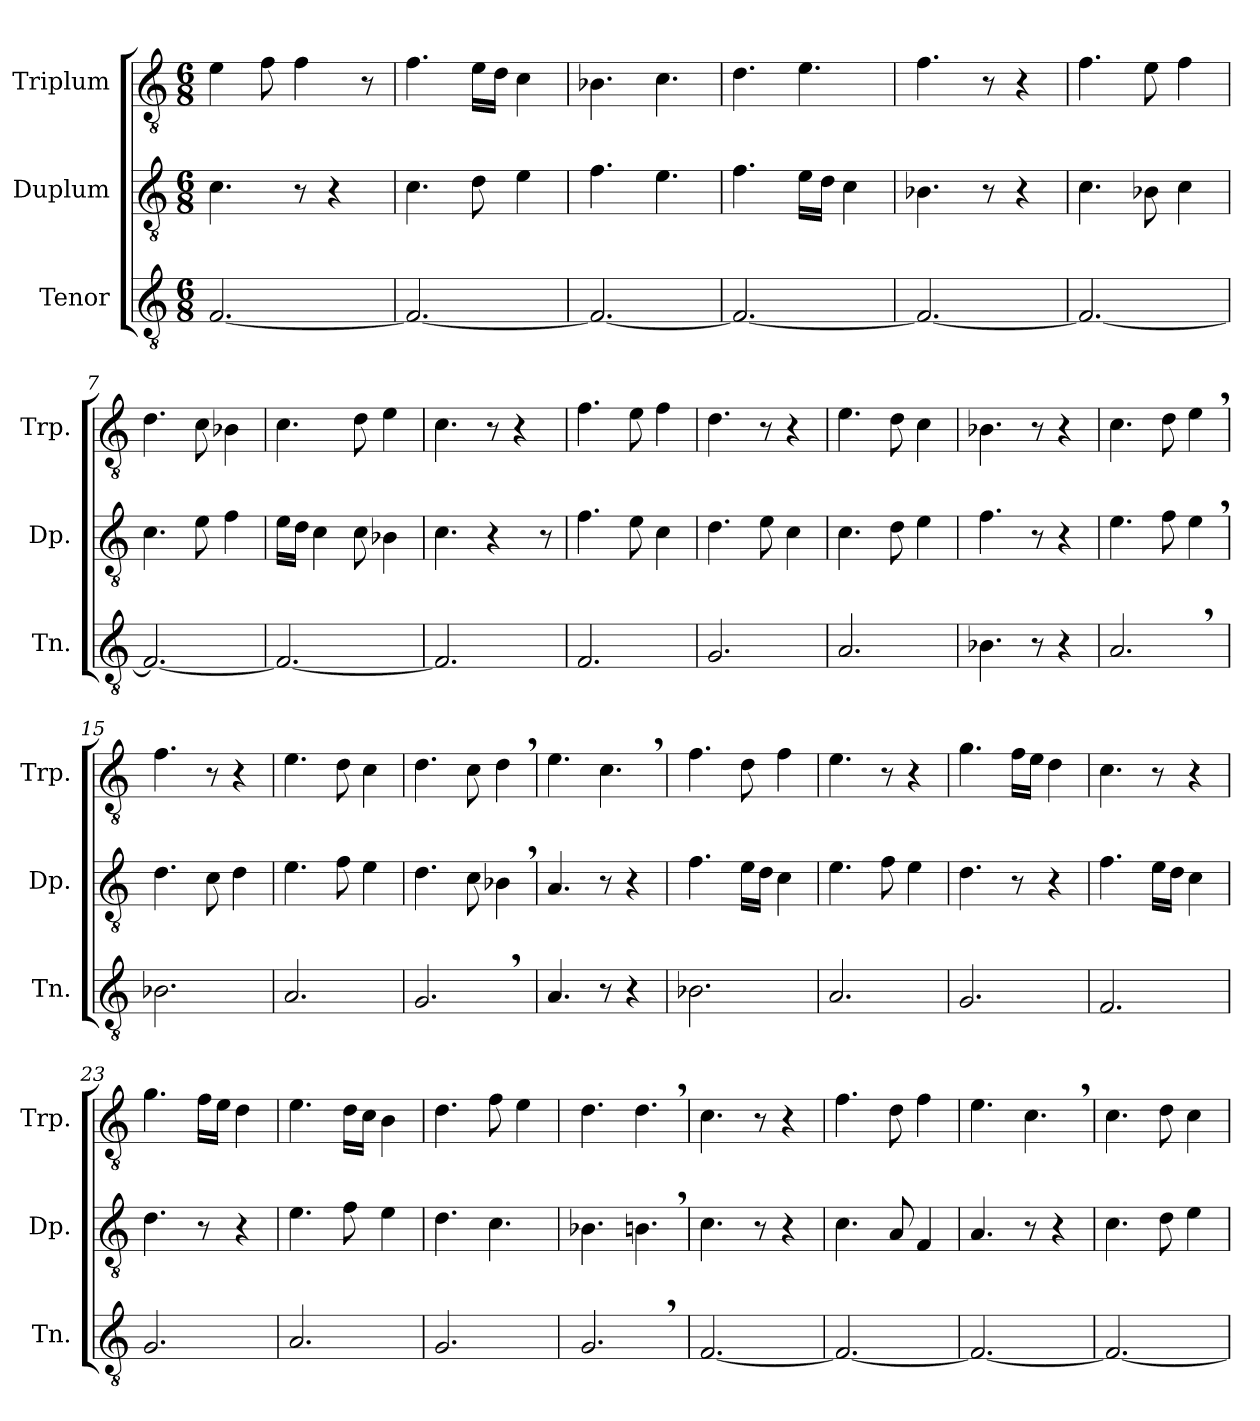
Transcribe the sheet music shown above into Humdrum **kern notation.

**kern	**kern	**kern
*part3	*part2	*part1
*staff3	*staff2	*staff1
*I"Tenor	*I"Duplum	*I"Triplum
*I'Tn.	*I'Dp.	*I'Trp.
*clefGv2	*clefGv2	*clefGv2
*k[]	*k[]	*k[]
*M6/8	*M6/8	*M6/8
=1	=1	=1
[2.F/	4.c\	4e\
.	.	8f\
.	8r	4f\
.	4r	.
.	.	8r
=2	=2	=2
2.F/_	4.c\	4.f\
.	8d\	16e\LL
.	.	16d\JJ
.	4e\	4c\
=3	=3	=3
2.F/_	4.f\	4.B-X\
.	4.e\	4.c\
=4	=4	=4
2.F/_	4.f\	4.d\
.	16e\LL	4.e\
.	16d\JJ	.
.	4c\	.
=5	=5	=5
2.F/_	4.B-X\	4.f\
.	8r	8r
.	4r	4r
=6	=6	=6
2.F/_	4.c\	4.f\
.	8B-X\	8e\
.	4c\	4f\
=7	=7	=7
2.F/_	4.c\	4.d\
.	8e\	8c\
.	4f\	4B-X\
=8	=8	=8
2.F/_	16e\LL	4.c\
.	16d\JJ	.
.	4c\	.
.	8c\	8d\
.	4B-X\	4e\
=9	=9	=9
2.F/]	4.c\	4.c\
.	4r	8r
.	.	4r
.	8r	.
!!LO:LB:g=z
=10	=10	=10
2.F/	4.f\	4.f\
.	8e\	8e\
.	4c\	4f\
=11	=11	=11
2.G/	4.d\	4.d\
.	8e\	8r
.	4c\	4r
=12	=12	=12
2.A/	4.c\	4.e\
.	8d\	8d\
.	4e\	4c\
=13	=13	=13
4.B-X\	4.f\	4.B-X\
8r	8r	8r
4r	4r	4r
=14	=14	=14
2.A,/	4.e\	4.c\
.	8f\	8d\
.	4e,\	4e,\
=15	=15	=15
2.B-X\	4.d\	4.f\
.	8c\	8r
.	4d\	4r
=16	=16	=16
2.A/	4.e\	4.e\
.	8f\	8d\
.	4e\	4c\
=17	=17	=17
2.G,/	4.d\	4.d\
.	8c\	8c\
.	4B-X,\	4d,\
=18	=18	=18
4.A/	4.A/	4.e\
8r	8r	4.c,\
4r	4r	.
=19	=19	=19
2.B-X\	4.f\	4.f\
.	16e\LL	8d\
.	16d\JJ	.
.	4c\	4f\
!!LO:LB:g=z
=20	=20	=20
2.A/	4.e\	4.e\
.	8f\	8r
.	4e\	4r
=21	=21	=21
2.G/	4.d\	4.g\
.	8r	16f\LL
.	.	16e\JJ
.	4r	4d\
=22	=22	=22
2.F/	4.f\	4.c\
.	16e\LL	8r
.	16d\JJ	.
.	4c\	4r
=23	=23	=23
2.G/	4.d\	4.g\
.	8r	16f\LL
.	.	16e\JJ
.	4r	4d\
=24	=24	=24
2.A/	4.e\	4.e\
.	8f\	16d\LL
.	.	16c\JJ
.	4e\	4B\
=25	=25	=25
2.G/	4.d\	4.d\
.	4.c\	8f\
.	.	4e\
=26	=26	=26
2.G,/	4.B-i\	4.d\
.	4.Bn,\	4.d,\
=27	=27	=27
[2.F/	4.c\	4.c\
.	8r	8r
.	4r	4r
=28	=28	=28
2.F/_	4.c\	4.f\
.	8A/	8d\
.	4F/	4f\
=29	=29	=29
2.F/_	4.A/	4.e\
.	8r	4.c,\
.	4r	.
!!LO:PB:g=z
=30	=30	=30
2.F/_	4.c\	4.c\
.	8d\	8d\
.	4e\	4c\
=	=	=
*-	*-	*-
